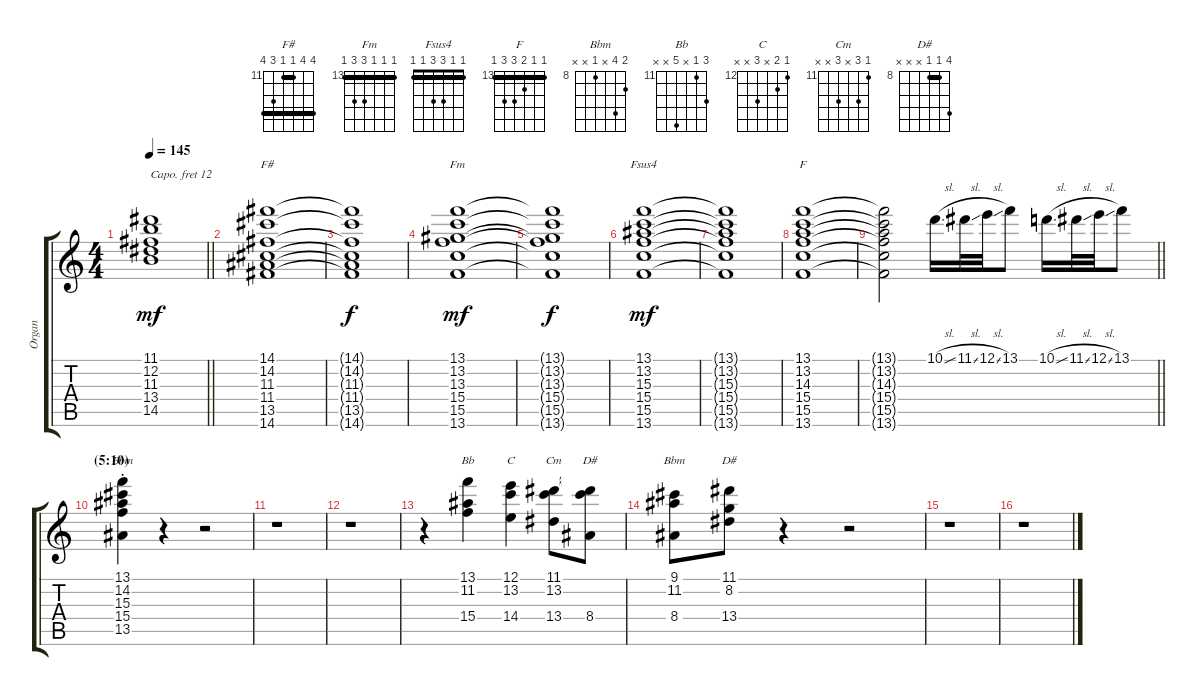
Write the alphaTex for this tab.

\track ("Organ" "Organ") {instrument rockorgan}
\staff {score tabs}
\capo 12
\tuning (E4 B3 G3 D3 A2 E2) {hide}
\chord ("F#" 14 14 11 11 13 14) {firstfret 11 barre (11 14)}
\chord ("Fm" 13 13 13 15 15 13) {firstfret 13 barre 13}
\chord ("Fsus4" 1 1 3 3 1 1) {barre 1}
\chord ("F" 13 13 14 15 15 13) {firstfret 13 barre 13}
\chord ("Bbm" 13 14 15 15 13 x) {firstfret 13 barre 13}
\chord ("Bb" 13 11 x 15 x x) {firstfret 11}
\chord ("C" 12 13 x 14 x x) {firstfret 12}
\chord ("Cm" 11 13 x 13 x x) {firstfret 11}
\chord ("D#" 11 x x 8 x x) {firstfret 8}
\chord ("Bbm" 9 11 x 8 x x) {firstfret 8}
\chord ("D#" 11 8 8 x x x) {firstfret 8 barre 8}
\ts (4 4)
\tempo 145
\clef g2
\barLineRight lightlight
\ks c
(11.1{t} 12.2{t} 11.3{t} 13.4{t} 14.5{t}).1{dy mf} |
(14.1 14.2 11.3 11.4 13.5 14.6).1{ch "F#"} |
(14.1{t} 14.2{t} 11.3{t} 11.4{t} 13.5{t} 14.6{t}).1{dy f} |
(13.1 13.2 13.3 15.4 15.5 13.6).1{ch "Fm" dy mf} |
(13.1{t} 13.2{t} 13.3{t} 15.4{t} 15.5{t} 13.6{t}).1{dy f} |
(13.1 13.2 15.3 15.4 15.5 13.6).1{ch "Fsus4" dy mf} |
(13.1{t} 13.2{t} 15.3{t} 15.4{t} 15.5{t} 13.6{t}).1 |
(13.1 13.2 14.3 15.4 15.5 13.6).1{ch "F"} |
\barLineRight lightlight
(13.1{t} 13.2{t} 14.3{t} 15.4{t} 15.5{t} 13.6{t}).2 10.1{sl}.16 11.1{sl}.32 12.1{sl}.32 13.1.8 10.1{sl}.16 11.1{sl}.32 12.1{sl}.32 13.1.8 |
\section ("" "(5:10)")
(13.1{st} 14.2{st} 15.3{st} 15.4{st} 13.5{st}).4{ch "Bbm"} r.4 r.2 |
r.1 |
r.1 |
r.4 (13.1 11.2 15.4).4{ch "Bb"} (12.1 13.2 14.4).4{ch "C"} (11.1 13.2 13.4).8{ch "Cm"} (11.1{t} 13.2{t} 8.4).8{ch "D#"} |
(9.1 11.2 8.4).8{ch "Bbm"} (11.1 8.2 13.4).8{ch "D#"} r.4 r.2 |
r.1 |
r.1
